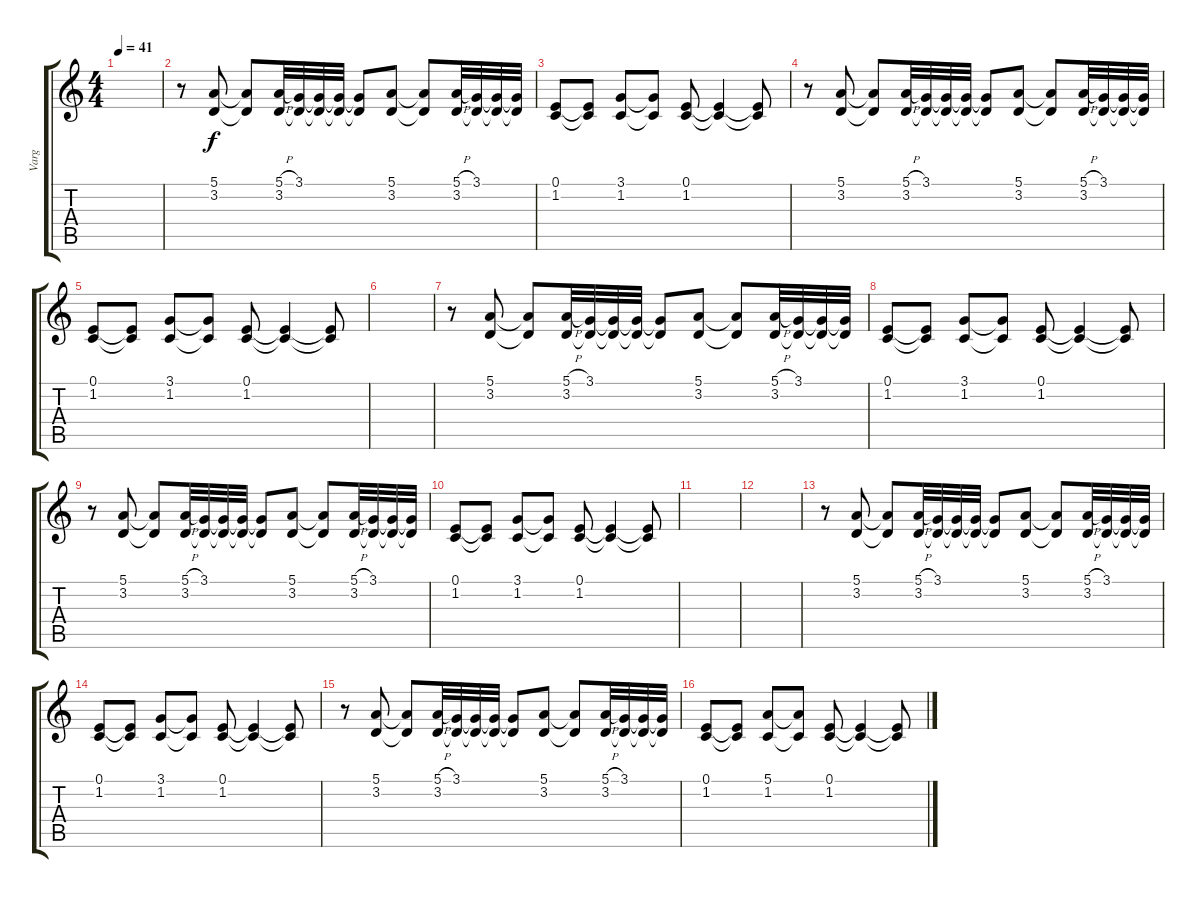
\track ("Varg" "Varg") {instrument lead8bassandlead}
\staff {score tabs}
\tuning (E4 B3 G3 D3 A2 E2) {hide}
\ts (4 4)
\tempo 41
\clef g2
\ks c
|
r.8{volume 13} (5.1 3.2).8 (5.1{t} 3.2{t}).8 (5.1{h} 3.2).32 (3.1 3.2{t}).32 (3.1{t} 3.2{t}).32 (3.1{t} 3.2{t}).32 (3.1{t} 3.2{t}).8 (5.1 3.2).8 (5.1{t} 3.2{t}).8 (5.1{h} 3.2).32 (3.1 3.2{t}).32 (3.1{t} 3.2{t}).32 (3.1{t} 3.2{t}).32 |
(0.1 1.2).8 (0.1{t} 1.2{t}).8 (3.1 1.2).8 (3.1{t} 1.2{t}).8 (0.1 1.2).8 (0.1{t} 1.2{t}).4 (0.1{t} 1.2{t}).8 |
r.8{volume 12} (5.1 3.2).8 (5.1{t} 3.2{t}).8 (5.1{h} 3.2).32 (3.1 3.2{t}).32 (3.1{t} 3.2{t}).32 (3.1{t} 3.2{t}).32 (3.1{t} 3.2{t}).8 (5.1 3.2).8 (5.1{t} 3.2{t}).8 (5.1{h} 3.2).32 (3.1 3.2{t}).32 (3.1{t} 3.2{t}).32 (3.1{t} 3.2{t}).32 |
(0.1 1.2).8 (0.1{t} 1.2{t}).8 (3.1 1.2).8 (3.1{t} 1.2{t}).8 (0.1 1.2).8 (0.1{t} 1.2{t}).4 (0.1{t} 1.2{t}).8 |
|
r.8 (5.1 3.2).8 (5.1{t} 3.2{t}).8 (5.1{h} 3.2).32 (3.1 3.2{t}).32 (3.1{t} 3.2{t}).32 (3.1{t} 3.2{t}).32 (3.1{t} 3.2{t}).8 (5.1 3.2).8 (5.1{t} 3.2{t}).8 (5.1{h} 3.2).32 (3.1 3.2{t}).32 (3.1{t} 3.2{t}).32 (3.1{t} 3.2{t}).32 |
(0.1 1.2).8{volume 10} (0.1{t} 1.2{t}).8 (3.1 1.2).8 (3.1{t} 1.2{t}).8 (0.1 1.2).8 (0.1{t} 1.2{t}).4 (0.1{t} 1.2{t}).8 |
r.8 (5.1 3.2).8 (5.1{t} 3.2{t}).8 (5.1{h} 3.2).32 (3.1 3.2{t}).32 (3.1{t} 3.2{t}).32 (3.1{t} 3.2{t}).32 (3.1{t} 3.2{t}).8 (5.1 3.2).8 (5.1{t} 3.2{t}).8 (5.1{h} 3.2).32 (3.1 3.2{t}).32 (3.1{t} 3.2{t}).32 (3.1{t} 3.2{t}).32 |
(0.1 1.2).8{volume 9} (0.1{t} 1.2{t}).8 (3.1 1.2).8 (3.1{t} 1.2{t}).8 (0.1 1.2).8 (0.1{t} 1.2{t}).4 (0.1{t} 1.2{t}).8 |
|
|
r.8{volume 7} (5.1 3.2).8 (5.1{t} 3.2{t}).8 (5.1{h} 3.2).32 (3.1 3.2{t}).32 (3.1{t} 3.2{t}).32 (3.1{t} 3.2{t}).32 (3.1{t} 3.2{t}).8 (5.1 3.2).8 (5.1{t} 3.2{t}).8 (5.1{h} 3.2).32 (3.1 3.2{t}).32 (3.1{t} 3.2{t}).32 (3.1{t} 3.2{t}).32 |
(0.1 1.2).8 (0.1{t} 1.2{t}).8 (3.1 1.2).8 (3.1{t} 1.2{t}).8 (0.1 1.2).8 (0.1{t} 1.2{t}).4 (0.1{t} 1.2{t}).8 |
r.8{volume 6} (5.1 3.2).8 (5.1{t} 3.2{t}).8 (5.1{h} 3.2).32 (3.1 3.2{t}).32 (3.1{t} 3.2{t}).32 (3.1{t} 3.2{t}).32 (3.1{t} 3.2{t}).8 (5.1 3.2).8 (5.1{t} 3.2{t}).8 (5.1{h} 3.2).32 (3.1 3.2{t}).32 (3.1{t} 3.2{t}).32 (3.1{t} 3.2{t}).32 |
(0.1 1.2).8 (0.1{t} 1.2{t}).8 (5.1 1.2).8 (5.1{t} 1.2{t}).8 (0.1 1.2).8 (0.1{t} 1.2{t}).4 (0.1{t} 1.2{t}).8
